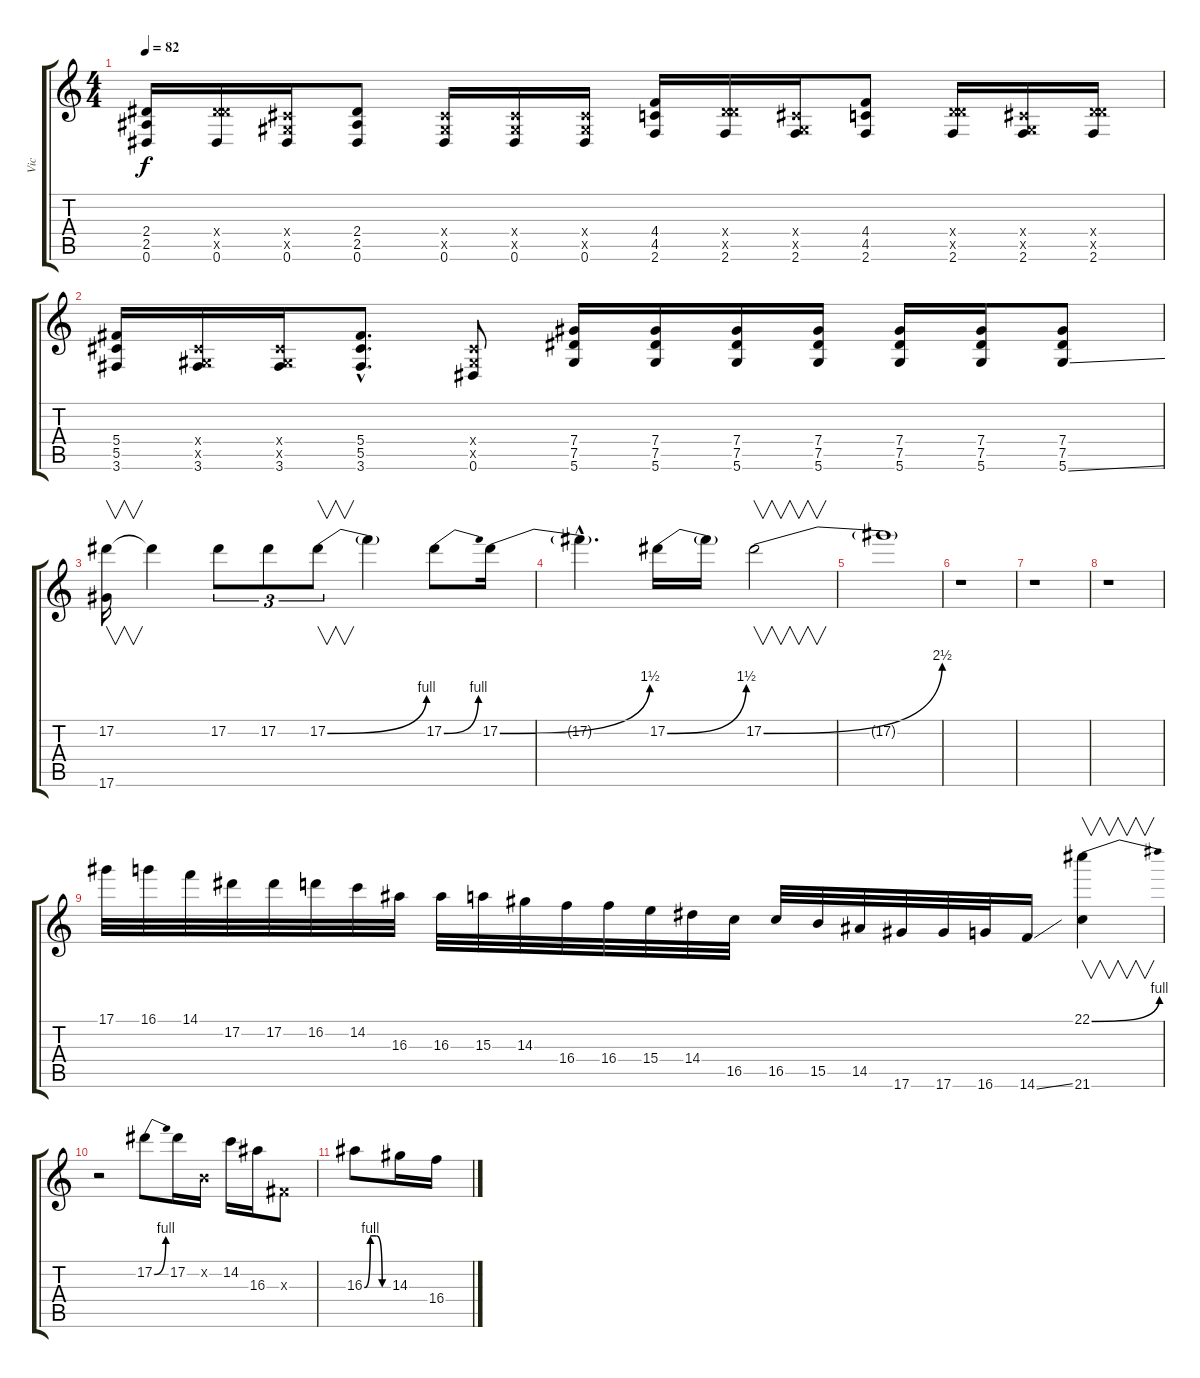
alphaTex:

\track ("Vic" "Vic") {instrument distortionguitar}
\staff {score tabs}
\tuning (Eb4 Bb3 Gb3 Db3 Ab2 Eb2) {hide}
\ts (4 4)
\tempo 82
\clef g2
\ks c
(2.4 2.5 0.6).16{dy f} (2.4{x} 7.5{x} 0.6).16 (0.4{x} 0.5{x} 0.6).16 (2.4 2.5 0.6).8 (0.4{x} 0.5{x} 0.6).16 (0.4{x} 0.5{x} 0.6).16 (0.4{x} 0.5{x} 0.6).16 (4.4 4.5 2.6).16 (2.4{x} 7.5{x} 2.6).16 (0.4{x} 0.5{x} 2.6).16 (4.4 4.5 2.6).8 (2.4{x} 7.5{x} 2.6).16 (0.4{x} 0.5{x} 2.6).16 (2.4{x} 7.5{x} 2.6).16 |
(5.4 5.5 3.6).16 (0.4{x} 0.5{x} 3.6).16 (0.4{x} 0.5{x} 3.6).16 (5.4{hac} 5.5{hac} 3.6{hac}).8{d} (0.4{x} 0.5{x} 0.6).8 (7.4 7.5 5.6).16 (7.4 7.5 5.6).16 (7.4 7.5 5.6).16 (7.4 7.5 5.6).16 (7.4 7.5 5.6).16 (7.4 7.5 5.6).16 (7.4 7.5 5.6{ss}).8 |
(17.2 17.6).16{v volume 16} 17.2{t}.4 17.2.8{tu (3 2)} 17.2.8{tu (3 2)} 17.2{be (bend 0 0 60 4)}.8{v tu (3 2)} 17.2{t}.4 17.2{be (bend 0 0 60 4)}.8 17.2{be (bend 0 0 60 6)}.16 |
17.2{hac t}.4{d} 17.2{be (bend 0 0 60 6)}.16 17.2{t}.16 17.2{be (bend 0 0 60 10)}.2{v} |
17.2{t}.1 |
r.1 |
r.1 |
r.1 |
17.1.32 16.1.32 14.1.32 17.2.32 17.2.32 16.2.32 14.2.32 16.3.32 16.3.32 15.3.32 14.3.32 16.4.32 16.4.32 15.4.32 14.4.32 16.5.32 16.5.32 15.5.32 14.5.32 17.6.32 17.6.32 16.6.32 14.6{ss}.16 (22.1{be (bend 0 0 60 4)} 21.6).4{v} |
r.2 17.2{be (bend 0 0 60 4)}.8 17.2.16 1.2{x}.16 14.2.16 16.3.16 0.3{x}.8 |
16.3{be (custom 0 0 15 4 30 4 45 0 60 0)}.8 14.3.16 16.4.16
